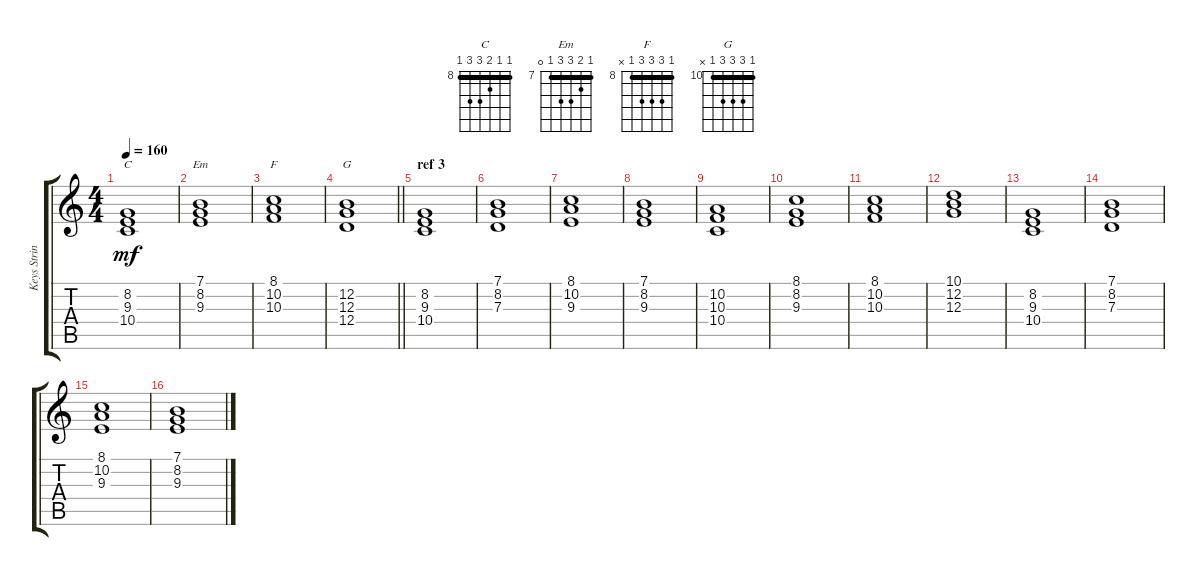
\track ("Keys Strings 1" "Keys Strin") {instrument synthstrings1}
\staff {score tabs}
\tuning (E4 B3 G3 D3 A2 E2) {hide}
\chord ("C" 8 8 9 10 10 8) {firstfret 8 barre 8}
\chord ("Em" 7 8 9 9 7 0) {firstfret 7 barre 7}
\chord ("F" 8 10 10 10 8 x) {firstfret 8 barre 8}
\chord ("G" 10 12 12 12 10 x) {firstfret 10 barre 10}
\ts (4 4)
\tempo 160
\clef g2
\ks c
(8.2 9.3 10.4).1{ch "C" dy mf} |
(7.1 8.2 9.3).1{ch "Em"} |
(8.1 10.2 10.3).1{ch "F"} |
\barLineRight lightlight
(12.2 12.3 12.4).1{ch "G"} |
\section ("" "ref 3 ")
(8.2 9.3 10.4).1 |
(7.1 8.2 7.3).1 |
(8.1 10.2 9.3).1 |
(7.1 8.2 9.3).1 |
(10.2 10.3 10.4).1 |
(8.1 8.2 9.3).1 |
(8.1 10.2 10.3).1 |
(10.1 12.2 12.3).1 |
(8.2 9.3 10.4).1 |
(7.1 8.2 7.3).1 |
(8.1 10.2 9.3).1 |
(7.1 8.2 9.3).1
